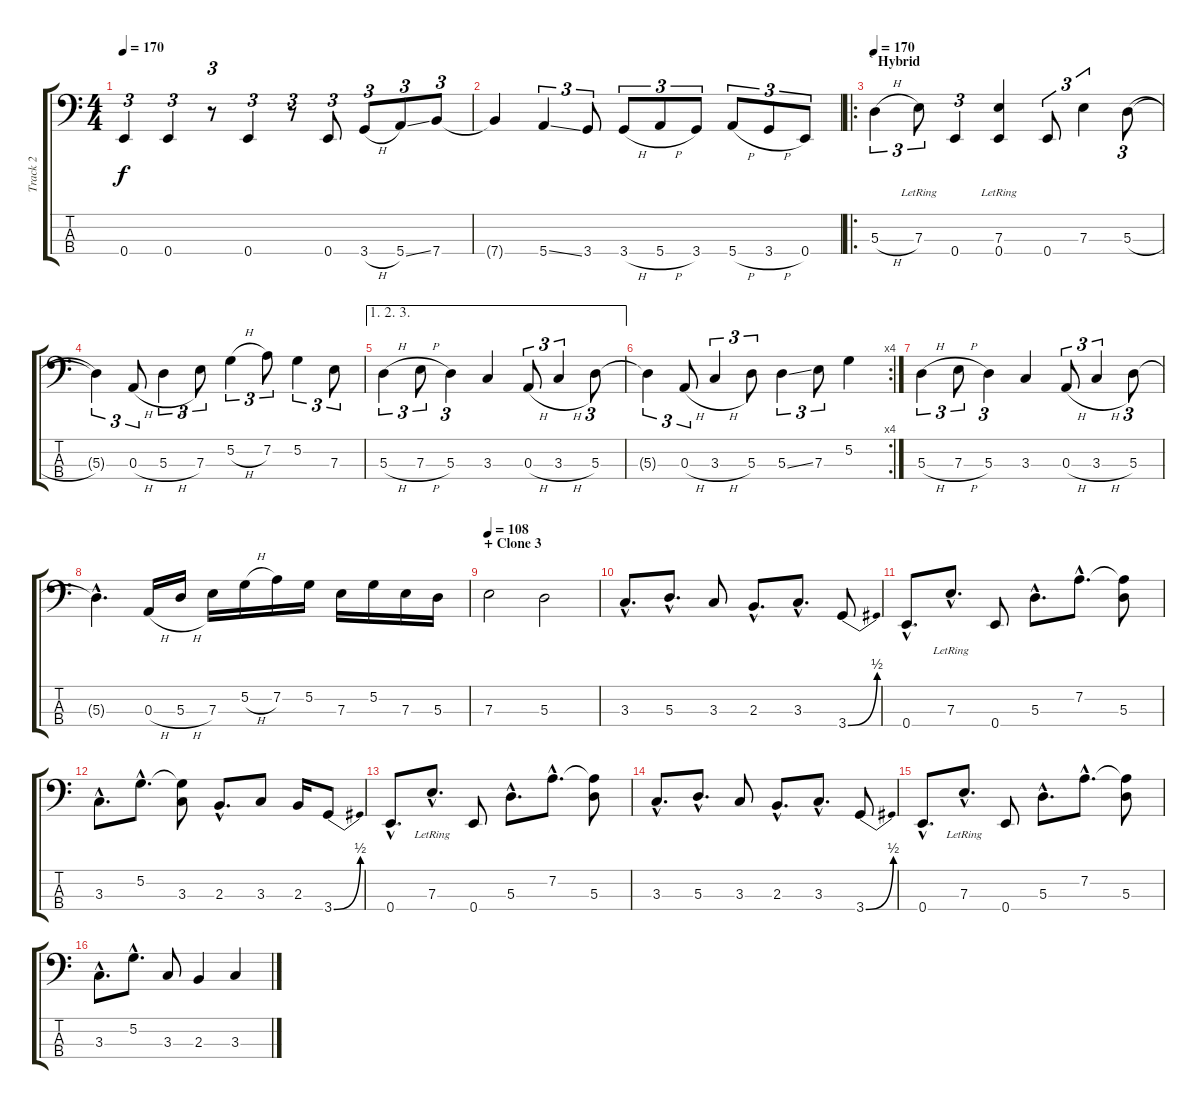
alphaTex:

\track ("Track 2" "Track 2") {instrument electricbasspick}
\staff {score tabs}
\tuning (G2 D2 A1 E1) {hide}
\ts (4 4)
\tempo 170
\clef f4
\ks c
0.4.4{tu (3 2) dy f} 0.4.4{tu (3 2)} r.8{tu (3 2)} 0.4.4{tu (3 2)} r.8{tu (3 2)} 0.4.8{tu (3 2)} 3.4{h}.8{tu (3 2)} 5.4{ss}.8{tu (3 2)} 7.4.8{tu (3 2)} |
7.4{t}.4 5.4{ss}.4{tu (3 2)} 3.4.8{tu (3 2)} 3.4{h}.8{tu (3 2)} 5.4{h}.8{tu (3 2)} 3.4.8{tu (3 2)} 5.4{h}.8{tu (3 2)} 3.4{h}.8{tu (3 2)} 0.4.8{tu (3 2)} |
\ro
\section ("" "` Hybrid")
\tempo 170
5.3{h}.4{tu (3 2)} 7.3{lr}.8{tu (3 2)} 0.4.4{tu (3 2)} (7.3{lr} 0.4).4 0.4.8{tu (3 2)} 7.3.4{tu (3 2)} 5.3{h}.8{tu (3 2)} |
5.3{t}.4{tu (3 2)} 0.3{h}.8{tu (3 2)} 5.3{h}.4{tu (3 2)} 7.3.8{tu (3 2)} 5.2{h}.4{tu (3 2)} 7.2.8{tu (3 2)} 5.2.4{tu (3 2)} 7.3.8{tu (3 2)} |
\ae (1 2 3)
5.3{h}.4{tu (3 2)} 7.3{h}.8{tu (3 2)} 5.3.4{tu (3 2)} 3.3.4 0.3{h}.8{tu (3 2)} 3.3{h}.4{tu (3 2)} 5.3.8{tu (3 2)} |
\rc 4
5.3{t}.4{tu (3 2)} 0.3{h}.8{tu (3 2)} 3.3{h}.4{tu (3 2)} 5.3.8{tu (3 2)} 5.3{ss}.4{tu (3 2)} 7.3.8{tu (3 2)} 5.2.4 |
5.3{h}.4{tu (3 2)} 7.3{h}.8{tu (3 2)} 5.3.4{tu (3 2)} 3.3.4 0.3{h}.8{tu (3 2)} 3.3{h}.4{tu (3 2)} 5.3.8{tu (3 2)} |
5.3{hac t}.4{d} 0.3{h}.16 5.3{h}.16 7.3.16 5.2{h}.16 7.2.16 5.2.16 7.3.16 5.2.16 7.3.16 5.3.16 |
\section ("" "+ Clone 3")
\tempo 108
7.3.2 5.3.2 |
3.3{hac}.8{d} 5.3{hac}.8{d} 3.3.8 2.3{hac}.8{d} 3.3{hac}.8{d} 3.4{be (bend 0 0 60 2)}.8 |
0.4{hac}.8{d} 7.3{hac lr}.8{d} 0.4.8 5.3{hac}.8{d} 7.2{hac}.8{d} (7.2{t} 5.3).8 |
3.3{hac}.8{d} 5.2{hac}.8{d} (5.2{t} 3.3).8 2.3{hac}.8{d} 3.3.8 2.3.16 3.4{be (bend 0 0 60 2)}.8 |
0.4{hac}.8{d} 7.3{hac lr}.8{d} 0.4.8 5.3{hac}.8{d} 7.2{hac}.8{d} (7.2{t} 5.3).8 |
3.3{hac}.8{d} 5.3{hac}.8{d} 3.3.8 2.3{hac}.8{d} 3.3{hac}.8{d} 3.4{be (bend 0 0 60 2)}.8 |
0.4{hac}.8{d} 7.3{hac lr}.8{d} 0.4.8 5.3{hac}.8{d} 7.2{hac}.8{d} (7.2{t} 5.3).8 |
3.3{hac}.8{d} 5.2{hac}.8{d} 3.3.8 2.3.4 3.3.4
